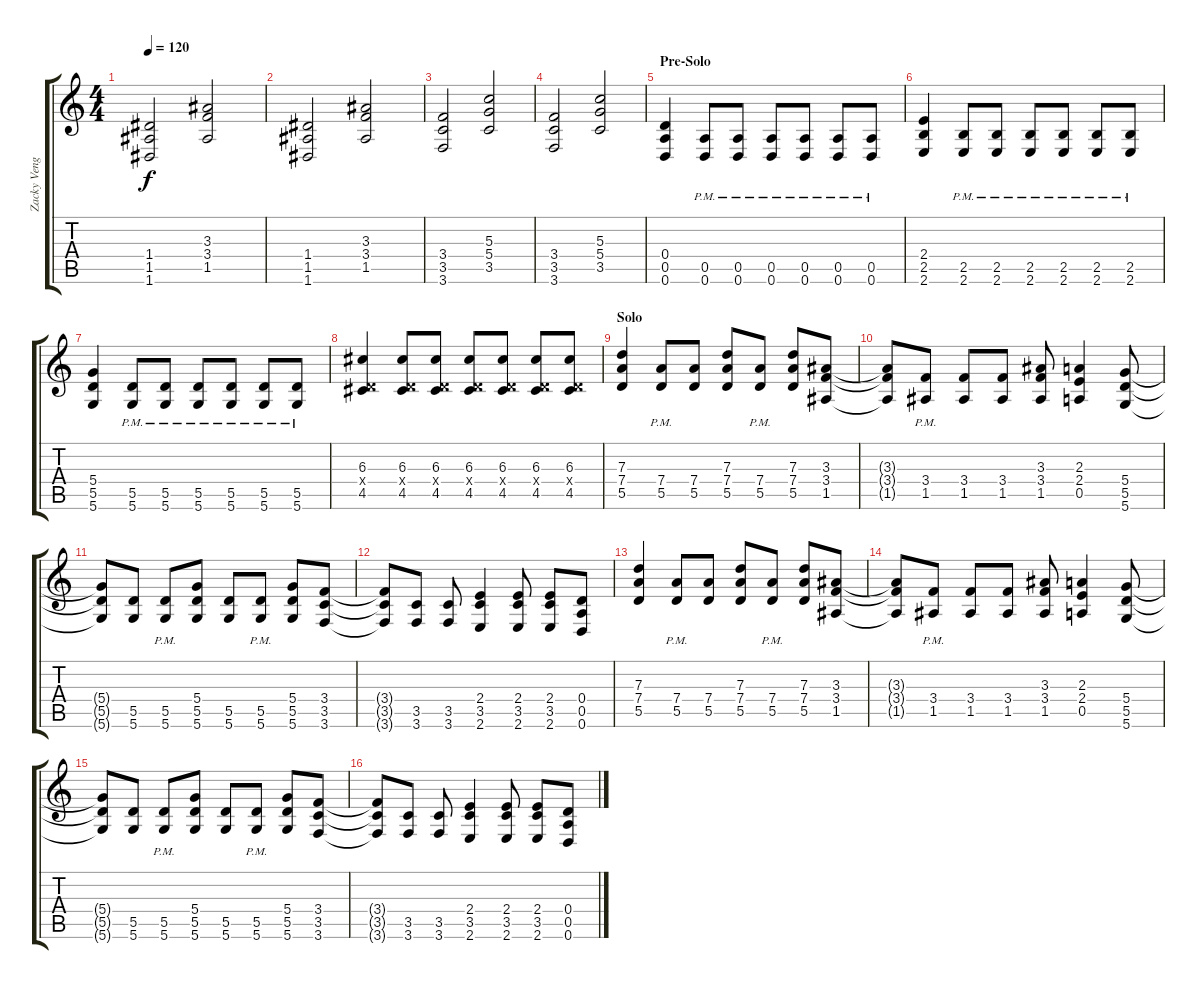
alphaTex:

\track ("Zacky Vengeance (Rhythm)" "Zacky Veng") {instrument distortionguitar}
\staff {score tabs}
\tuning (E4 B3 G3 D3 A2 D2) {hide}
\ts (4 4)
\tempo 120
\clef g2
\ks c
(1.4 1.5 1.6).2{dy f} (3.3 3.4 1.5).2 |
(1.4 1.5 1.6).2 (3.3 3.4 1.5).2 |
(3.4 3.5 3.6).2 (5.3 5.4 3.5).2 |
(3.4 3.5 3.6).2 (5.3 5.4 3.5).2 |
\section ("" "Pre-Solo")
(0.4 0.5 0.6).4 (0.5{pm} 0.6{pm}).8 (0.5{pm} 0.6{pm}).8 (0.5{pm} 0.6{pm}).8 (0.5{pm} 0.6{pm}).8 (0.5{pm} 0.6{pm}).8 (0.5{pm} 0.6{pm}).8 |
(2.4 2.5 2.6).4 (2.5{pm} 2.6{pm}).8 (2.5{pm} 2.6{pm}).8 (2.5{pm} 2.6{pm}).8 (2.5{pm} 2.6{pm}).8 (2.5{pm} 2.6{pm}).8 (2.5{pm} 2.6{pm}).8 |
(5.4 5.5 5.6).4 (5.5{pm} 5.6{pm}).8 (5.5{pm} 5.6{pm}).8 (5.5{pm} 5.6{pm}).8 (5.5{pm} 5.6{pm}).8 (5.5{pm} 5.6{pm}).8 (5.5{pm} 5.6{pm}).8 |
(6.3 0.4{x} 4.5).4 (6.3 0.4{x} 4.5).8 (6.3 0.4{x} 4.5).8 (6.3 0.4{x} 4.5).8 (6.3 0.4{x} 4.5).8 (6.3 0.4{x} 4.5).8 (6.3 0.4{x} 4.5).8 |
\section ("" "Solo")
(7.3 7.4 5.5).4 (7.4{pm} 5.5{pm}).8 (7.4 5.5).8 (7.3 7.4 5.5).8 (7.4{pm} 5.5{pm}).8 (7.3 7.4 5.5).8 (3.3 3.4 1.5).8 |
(3.3{t} 3.4{t} 1.5{t}).8 (3.4{pm} 1.5{pm}).8 (3.4 1.5).8 (3.4 1.5).8 (3.3 3.4 1.5).8 (2.3 2.4 0.5).4 (5.4 5.5 5.6).8 |
(5.4{t} 5.5{t} 5.6{t}).8 (5.5 5.6).8 (5.5{pm} 5.6{pm}).8 (5.4 5.5 5.6).8 (5.5 5.6).8 (5.5{pm} 5.6{pm}).8 (5.4 5.5 5.6).8 (3.4 3.5 3.6).8 |
(3.4{t} 3.5{t} 3.6{t}).8 (3.5 3.6).8 (3.5 3.6).8 (2.4 3.5 2.6).4 (2.4 3.5 2.6).8 (2.4 3.5 2.6).8 (0.4 0.5 0.6).8 |
(7.3 7.4 5.5).4 (7.4{pm} 5.5{pm}).8 (7.4 5.5).8 (7.3 7.4 5.5).8 (7.4{pm} 5.5{pm}).8 (7.3 7.4 5.5).8 (3.3 3.4 1.5).8 |
(3.3{t} 3.4{t} 1.5{t}).8 (3.4{pm} 1.5{pm}).8 (3.4 1.5).8 (3.4 1.5).8 (3.3 3.4 1.5).8 (2.3 2.4 0.5).4 (5.4 5.5 5.6).8 |
(5.4{t} 5.5{t} 5.6{t}).8 (5.5 5.6).8 (5.5{pm} 5.6{pm}).8 (5.4 5.5 5.6).8 (5.5 5.6).8 (5.5{pm} 5.6{pm}).8 (5.4 5.5 5.6).8 (3.4 3.5 3.6).8 |
(3.4{t} 3.5{t} 3.6{t}).8 (3.5 3.6).8 (3.5 3.6).8 (2.4 3.5 2.6).4 (2.4 3.5 2.6).8 (2.4 3.5 2.6).8 (0.4 0.5 0.6).8
